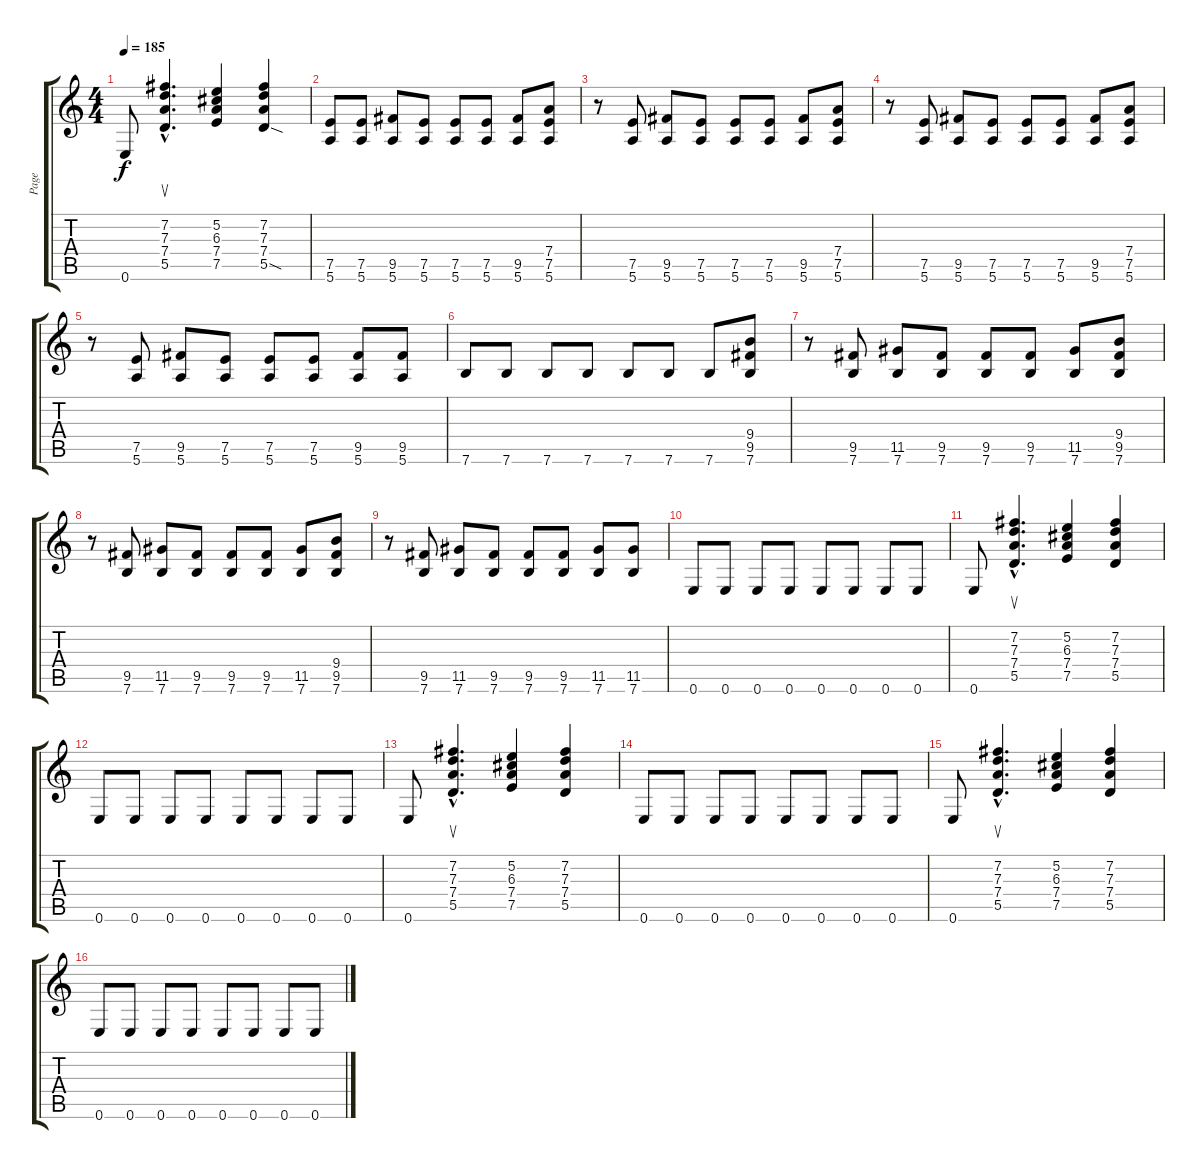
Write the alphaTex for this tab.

\track ("Page" "Page") {instrument distortionguitar}
\staff {score tabs}
\tuning (E4 B3 G3 D3 A2 E2) {hide}
\ts (4 4)
\tempo 185
\clef g2
\ks c
0.6.8{dy f} (7.2{hac} 7.3{hac} 7.4{hac} 5.5{hac}).4{d su} (5.2 6.3 7.4 7.5).4 (7.2 7.3 7.4 5.5{sod}).4 |
(7.5 5.6).8 (7.5 5.6).8 (9.5 5.6).8 (7.5 5.6).8 (7.5 5.6).8 (7.5 5.6).8 (9.5 5.6).8 (7.4 7.5 5.6).8 |
r.8 (7.5 5.6).8 (9.5 5.6).8 (7.5 5.6).8 (7.5 5.6).8 (7.5 5.6).8 (9.5 5.6).8 (7.4 7.5 5.6).8 |
r.8 (7.5 5.6).8 (9.5 5.6).8 (7.5 5.6).8 (7.5 5.6).8 (7.5 5.6).8 (9.5 5.6).8 (7.4 7.5 5.6).8 |
r.8 (7.5 5.6).8 (9.5 5.6).8 (7.5 5.6).8 (7.5 5.6).8 (7.5 5.6).8 (9.5 5.6).8 (9.5 5.6).8 |
7.6.8 7.6.8 7.6.8 7.6.8 7.6.8 7.6.8 7.6.8 (9.4 9.5 7.6).8 |
r.8 (9.5 7.6).8 (11.5 7.6).8 (9.5 7.6).8 (9.5 7.6).8 (9.5 7.6).8 (11.5 7.6).8 (9.4 9.5 7.6).8 |
r.8 (9.5 7.6).8 (11.5 7.6).8 (9.5 7.6).8 (9.5 7.6).8 (9.5 7.6).8 (11.5 7.6).8 (9.4 9.5 7.6).8 |
r.8 (9.5 7.6).8 (11.5 7.6).8 (9.5 7.6).8 (9.5 7.6).8 (9.5 7.6).8 (11.5 7.6).8 (11.5 7.6).8 |
0.6.8 0.6.8 0.6.8 0.6.8 0.6.8 0.6.8 0.6.8 0.6.8 |
0.6.8 (7.2{hac} 7.3{hac} 7.4{hac} 5.5{hac}).4{d su} (5.2 6.3 7.4 7.5).4 (7.2 7.3 7.4 5.5).4 |
0.6.8 0.6.8 0.6.8 0.6.8 0.6.8 0.6.8 0.6.8 0.6.8 |
0.6.8 (7.2{hac} 7.3{hac} 7.4{hac} 5.5{hac}).4{d su} (5.2 6.3 7.4 7.5).4 (7.2 7.3 7.4 5.5).4 |
0.6.8 0.6.8 0.6.8 0.6.8 0.6.8 0.6.8 0.6.8 0.6.8 |
0.6.8 (7.2{hac} 7.3{hac} 7.4{hac} 5.5{hac}).4{d su} (5.2 6.3 7.4 7.5).4 (7.2 7.3 7.4 5.5).4 |
0.6.8 0.6.8 0.6.8 0.6.8 0.6.8 0.6.8 0.6.8 0.6.8
